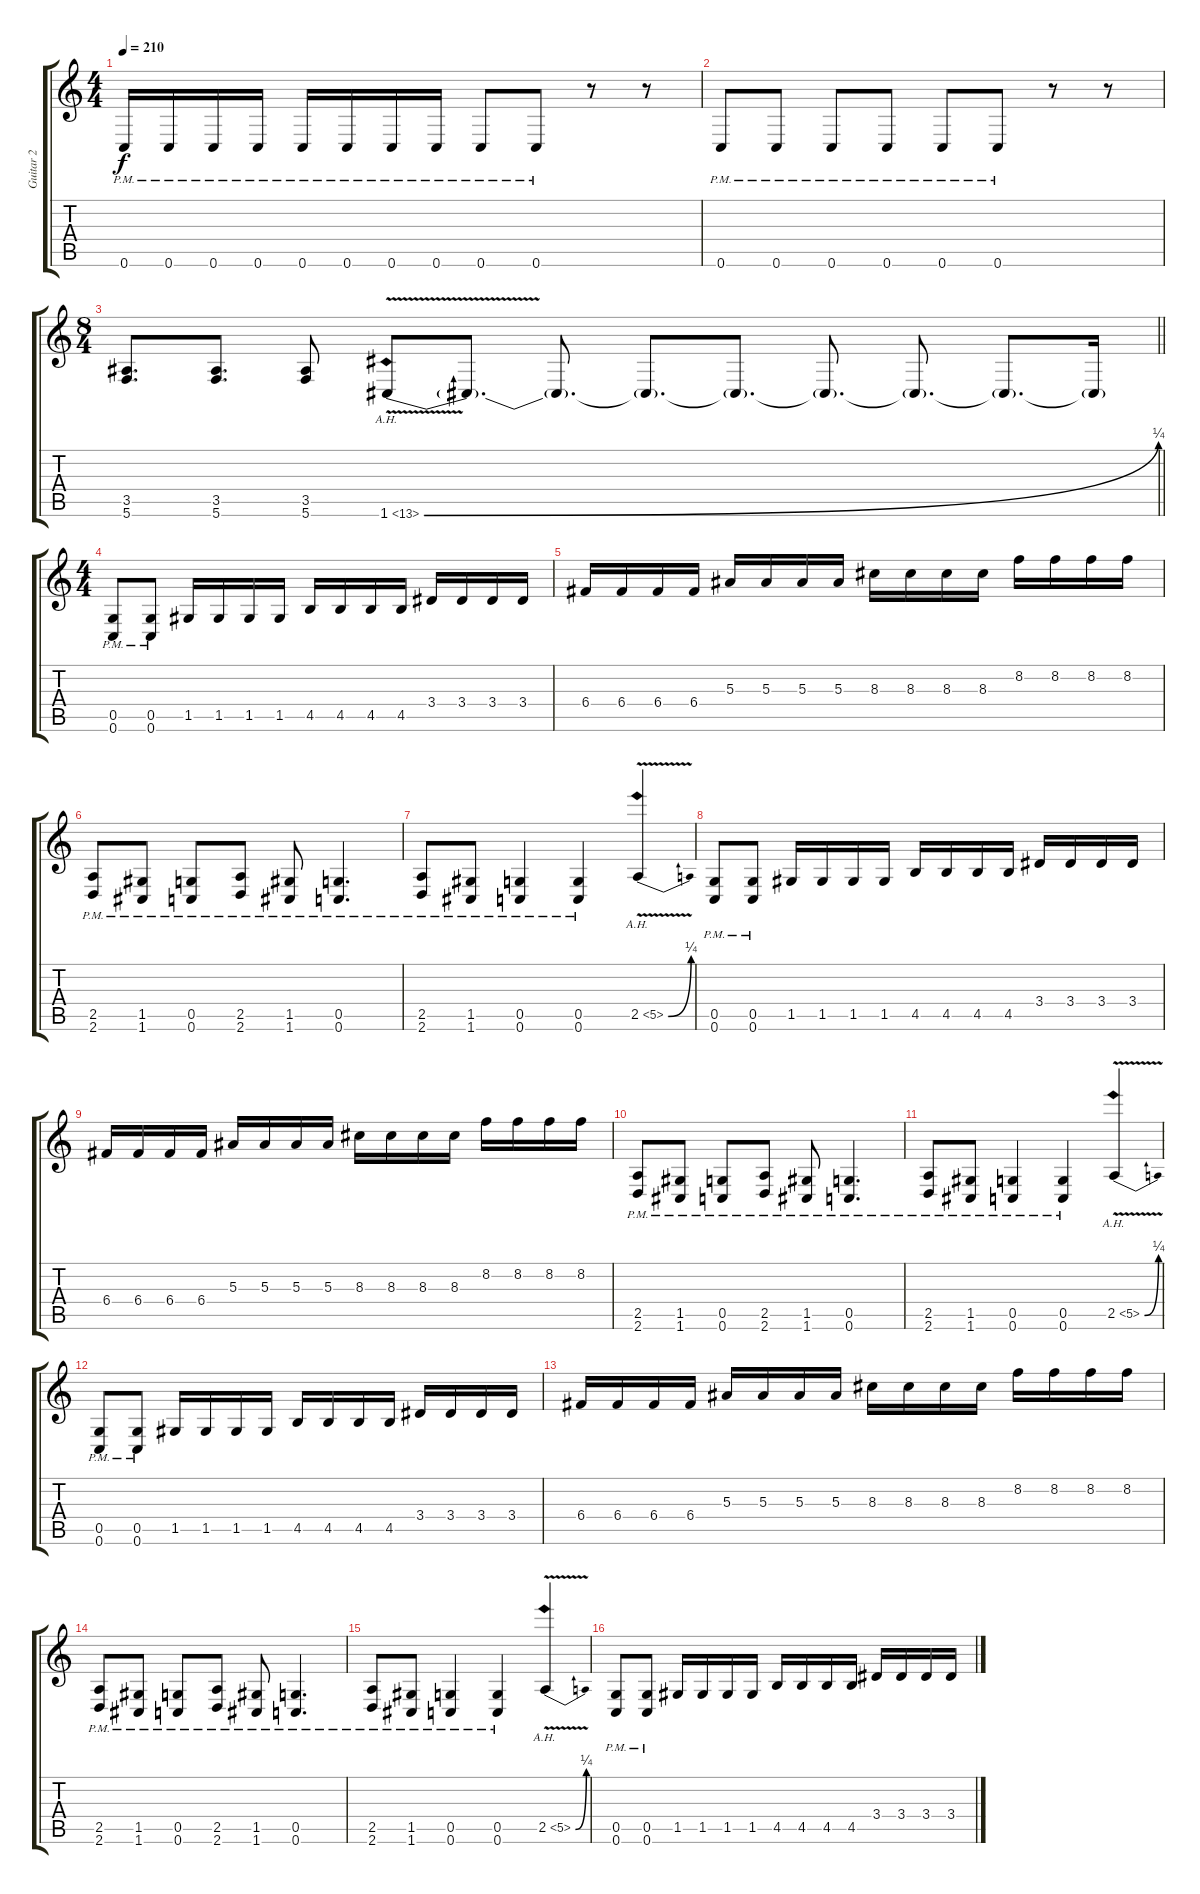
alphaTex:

\track ("Guitar 2" "Guitar 2") {instrument distortionguitar}
\staff {score tabs}
\tuning (D4 A3 F3 C3 G2 C2) {hide}
\ts (4 4)
\tempo 210
\clef g2
\ks c
0.6{pm}.16{dy f} 0.6{pm}.16 0.6{pm}.16 0.6{pm}.16 0.6{pm}.16 0.6{pm}.16 0.6{pm}.16 0.6{pm}.16 0.6{pm}.8 0.6{pm}.8 r.8 r.8 |
0.6{pm}.8 0.6{pm}.8 0.6{pm}.8 0.6{pm}.8 0.6{pm}.8 0.6{pm}.8 r.8 r.8 |
\ts (8 4)
\barLineRight lightlight
(3.5 5.6).8{d} (3.5 5.6).8{d} (3.5 5.6).8 1.6{be (bend 0 0 60 1) ah 12 v}.8 1.6{t}.8{d} 1.6{t}.8{d} 1.6{t}.8{d} 1.6{t}.8{d} 1.6{t}.8{d} 1.6{t}.8{d} 1.6{t}.8{d} 1.6{t}.16 |
\ts (4 4)
(0.5 0.6{pm}).8 (0.5 0.6{pm}).8 1.5.16 1.5.16 1.5.16 1.5.16 4.5.16 4.5.16 4.5.16 4.5.16 3.4.16 3.4.16 3.4.16 3.4.16 |
6.4.16 6.4.16 6.4.16 6.4.16 5.3.16 5.3.16 5.3.16 5.3.16 8.3.16 8.3.16 8.3.16 8.3.16 8.2.16 8.2.16 8.2.16 8.2.16 |
(2.5{pm} 2.6{pm}).8 (1.5{pm} 1.6{pm}).8 (0.5{pm} 0.6{pm}).8 (2.5{pm} 2.6{pm}).8 (1.5{pm} 1.6{pm}).8 (0.5{pm} 0.6{pm}).4{d} |
(2.5{pm} 2.6{pm}).8 (1.5{pm} 1.6{pm}).8 (0.5{pm} 0.6{pm}).4 (0.5 0.6{pm}).4 2.5{be (bend 0 0 60 1) ah 3 v}.4 |
(0.5 0.6{pm}).8 (0.5 0.6{pm}).8 1.5.16 1.5.16 1.5.16 1.5.16 4.5.16 4.5.16 4.5.16 4.5.16 3.4.16 3.4.16 3.4.16 3.4.16 |
6.4.16 6.4.16 6.4.16 6.4.16 5.3.16 5.3.16 5.3.16 5.3.16 8.3.16 8.3.16 8.3.16 8.3.16 8.2.16 8.2.16 8.2.16 8.2.16 |
(2.5{pm} 2.6{pm}).8 (1.5{pm} 1.6{pm}).8 (0.5{pm} 0.6{pm}).8 (2.5{pm} 2.6{pm}).8 (1.5{pm} 1.6{pm}).8 (0.5{pm} 0.6{pm}).4{d} |
(2.5{pm} 2.6{pm}).8 (1.5{pm} 1.6{pm}).8 (0.5{pm} 0.6{pm}).4 (0.5 0.6{pm}).4 2.5{be (bend 0 0 60 1) ah 3 v}.4 |
(0.5 0.6{pm}).8 (0.5 0.6{pm}).8 1.5.16 1.5.16 1.5.16 1.5.16 4.5.16 4.5.16 4.5.16 4.5.16 3.4.16 3.4.16 3.4.16 3.4.16 |
6.4.16 6.4.16 6.4.16 6.4.16 5.3.16 5.3.16 5.3.16 5.3.16 8.3.16 8.3.16 8.3.16 8.3.16 8.2.16 8.2.16 8.2.16 8.2.16 |
(2.5{pm} 2.6{pm}).8 (1.5{pm} 1.6{pm}).8 (0.5{pm} 0.6{pm}).8 (2.5{pm} 2.6{pm}).8 (1.5{pm} 1.6{pm}).8 (0.5{pm} 0.6{pm}).4{d} |
(2.5{pm} 2.6{pm}).8 (1.5{pm} 1.6{pm}).8 (0.5{pm} 0.6{pm}).4 (0.5 0.6{pm}).4 2.5{be (bend 0 0 60 1) ah 3 v}.4 |
(0.5 0.6{pm}).8 (0.5 0.6{pm}).8 1.5.16 1.5.16 1.5.16 1.5.16 4.5.16 4.5.16 4.5.16 4.5.16 3.4.16 3.4.16 3.4.16 3.4.16
